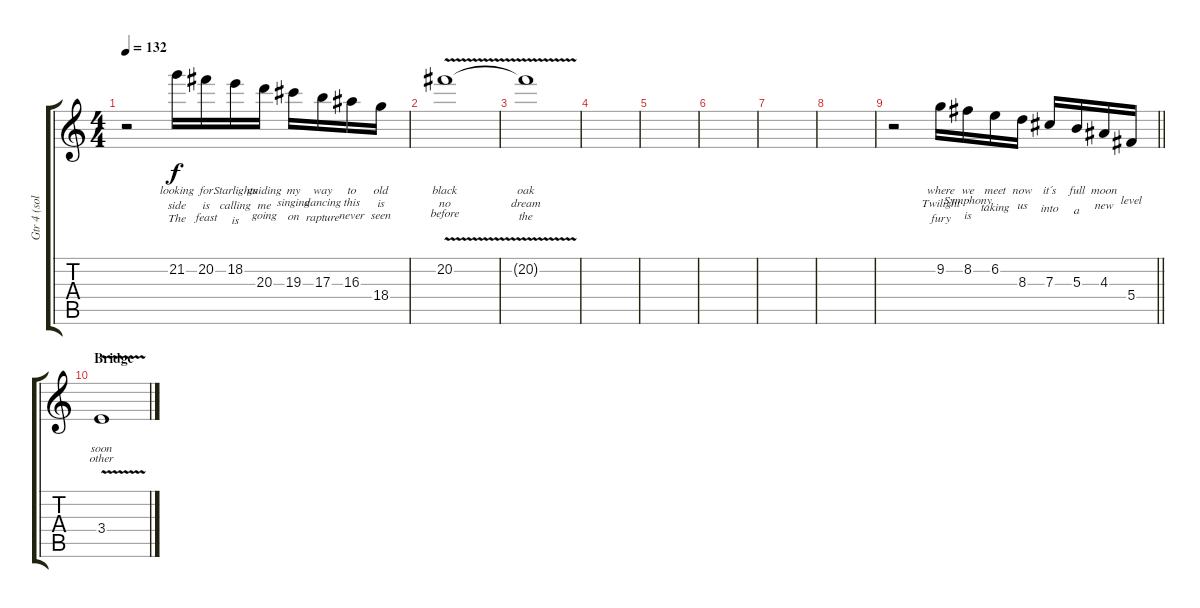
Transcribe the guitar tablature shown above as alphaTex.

\track ("Gtr 4 (solos)" "Gtr 4 (sol") {instrument distortionguitar}
\staff {score tabs}
\tuning (Eb4 Bb3 Gb3 Db3 Ab2 Eb2) {hide}
\ts (4 4)
\tempo 132
\clef g2
\ks c
r.2{dy f} 21.2.16{lyrics (0 "looking") lyrics (1 "side") lyrics (2 "The") lyrics (3 "") lyrics (4 "")} 20.2.16{lyrics (0 "for") lyrics (1 "is") lyrics (2 "feast") lyrics (3 "") lyrics (4 "")} 18.2.16{lyrics (0 "Starlights") lyrics (1 "calling") lyrics (2 "is") lyrics (3 "") lyrics (4 "")} 20.3.16{lyrics (0 "guiding") lyrics (1 "me") lyrics (2 "going") lyrics (3 "") lyrics (4 "")} 19.3.16{lyrics (0 "my") lyrics (1 "singing") lyrics (2 "on") lyrics (3 "") lyrics (4 "")} 17.3.16{lyrics (0 "way") lyrics (1 "dancing") lyrics (2 "rapture") lyrics (3 "") lyrics (4 "")} 16.3.16{lyrics (0 "to") lyrics (1 "this") lyrics (2 "never") lyrics (3 "") lyrics (4 "")} 18.4.16{lyrics (0 "old") lyrics (1 "is") lyrics (2 "seen") lyrics (3 "") lyrics (4 "")} |
20.2{v}.1{lyrics (0 "black") lyrics (1 "no") lyrics (2 "before") lyrics (3 "") lyrics (4 "")} |
20.2{t}.1{lyrics (0 "oak") lyrics (1 "dream") lyrics (2 "the") lyrics (3 "") lyrics (4 "")} |
|
|
|
|
|
\barLineRight lightlight
r.2 9.2.16{lyrics (0 "where") lyrics (1 "Twilight") lyrics (2 "fury") lyrics (3 "") lyrics (4 "")} 8.2.16{lyrics (0 "we") lyrics (1 "Symphony") lyrics (2 "is") lyrics (3 "") lyrics (4 "")} 6.2.16{lyrics (0 "meet") lyrics (1 "") lyrics (2 "taking") lyrics (3 "") lyrics (4 "")} 8.3.16{lyrics (0 "now") lyrics (1 "") lyrics (2 "us") lyrics (3 "") lyrics (4 "")} 7.3.16{lyrics (0 "it´s") lyrics (1 "") lyrics (2 "into") lyrics (3 "") lyrics (4 "")} 5.3.16{lyrics (0 "full") lyrics (1 "") lyrics (2 "a") lyrics (3 "") lyrics (4 "")} 4.3.16{lyrics (0 "moon") lyrics (1 "") lyrics (2 "new") lyrics (3 "") lyrics (4 "")} 5.4.16{lyrics (0 "") lyrics (1 "") lyrics (2 "level") lyrics (3 "") lyrics (4 "")} |
\section ("" "Bridge")
3.4{v}.1{lyrics (0 "") lyrics (1 "") lyrics (2 "soon") lyrics (3 "other") lyrics (4 "")}
